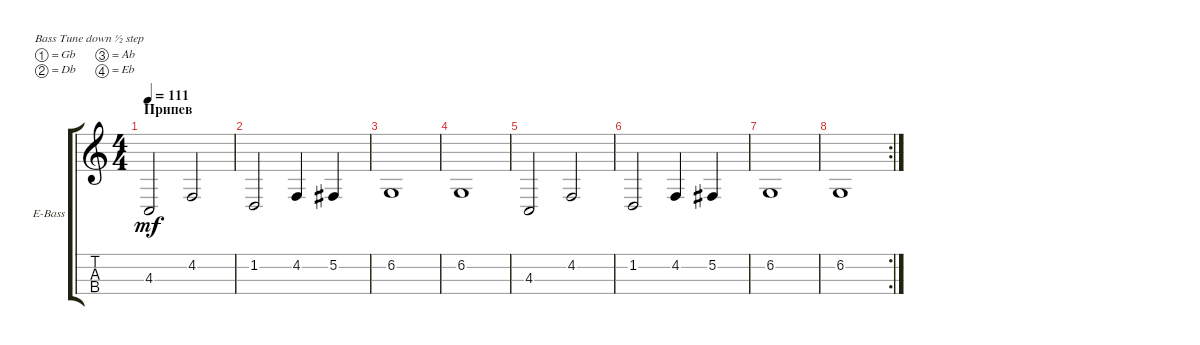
\defaultSystemsLayout 4
\bracketExtendMode groupsimilarinstruments
\firstSystemTrackNameOrientation horizontal
\otherSystemsTrackNameOrientation horizontal
\track ("Electric Bass" "E-Bass") {instrument electricbassfinger}
\staff {score tabs}
\tuning (Gb2 Db2 Ab1 Eb1)
\ts (4 4)
\section ("" "Припев")
\tempo 111
\clef g2
\ks c
4.3.2{dy mf} 4.2.2 |
1.2.2 4.2.4 5.2.4 |
6.2.1 |
6.2.1 |
4.3.2 4.2.2 |
1.2.2 4.2.4 5.2.4 |
6.2.1 |
\rc 2
6.2.1
